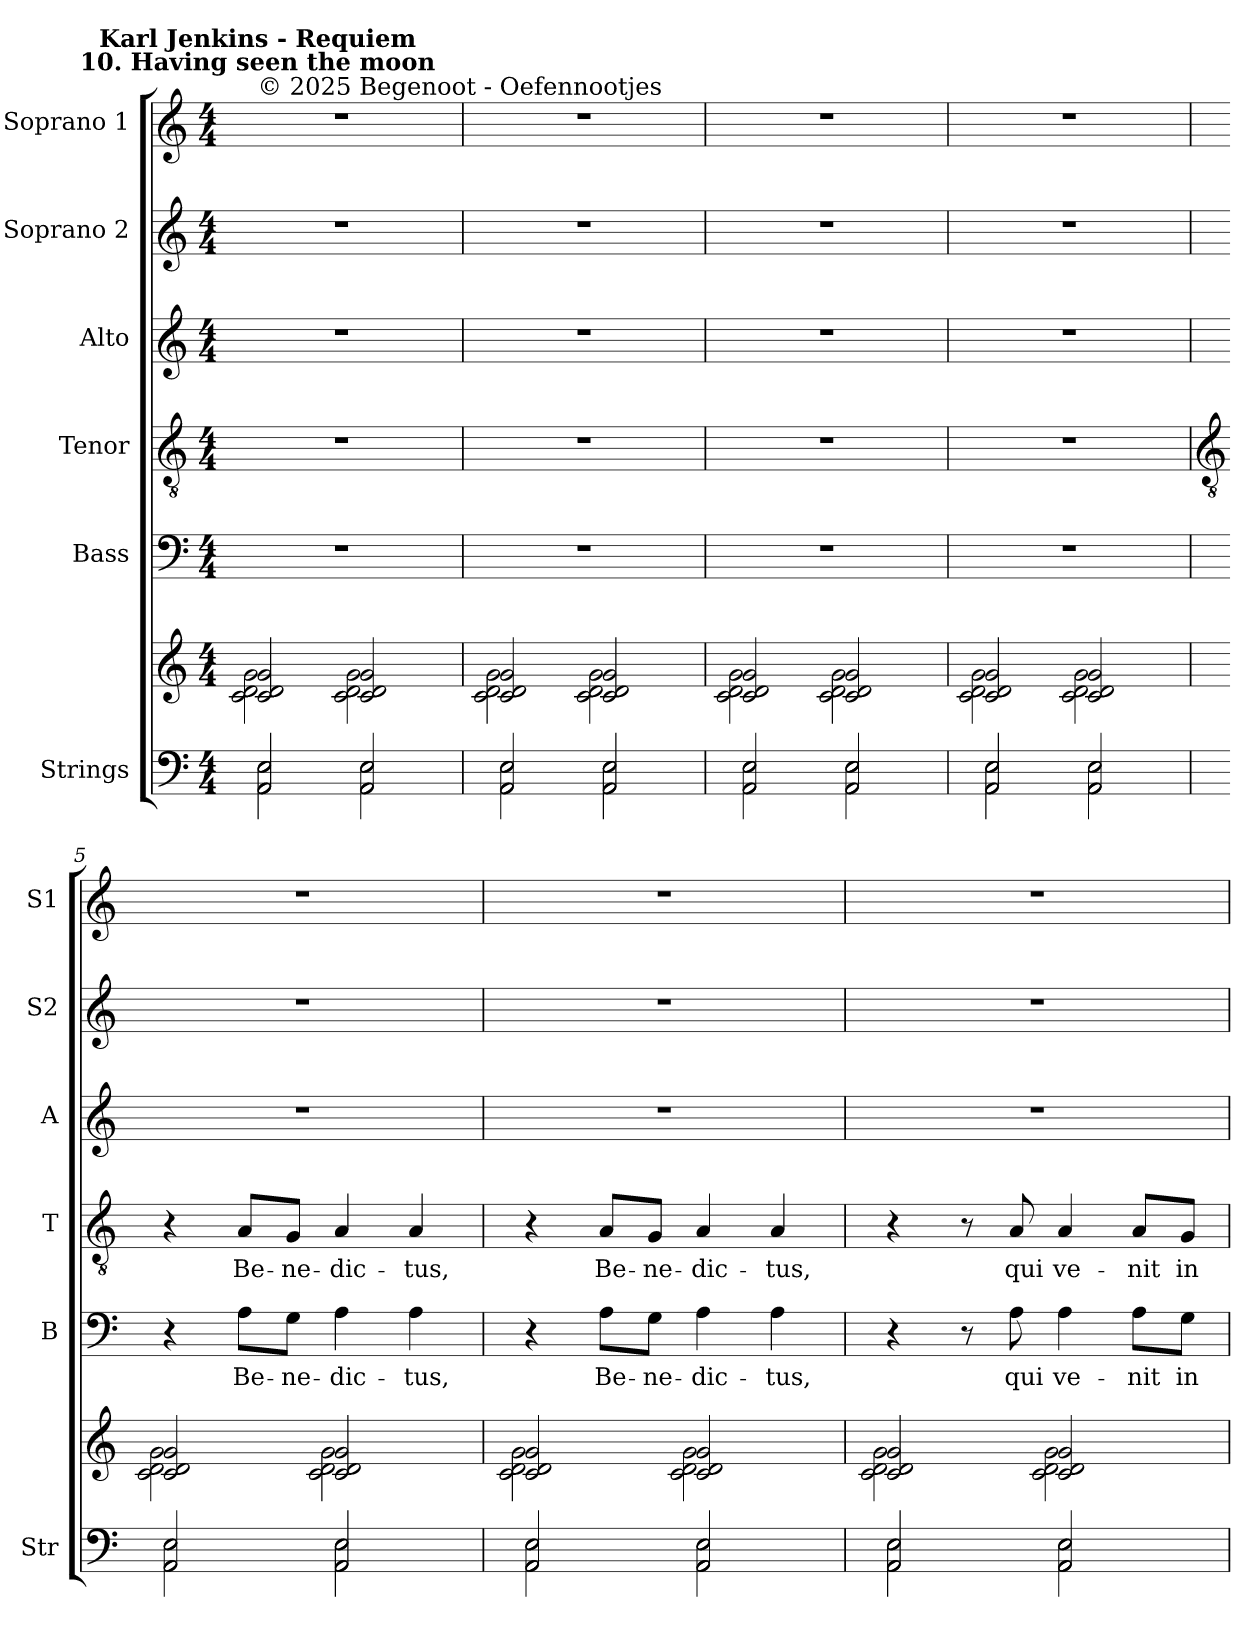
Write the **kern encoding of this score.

**kern	**kern	**kern	**text	**kern	**text	**kern	**kern	**kern
*part6	*part6	*part5	*part5	*part4	*part4	*part3	*part2	*part1
*staff7	*staff6	*staff5	*staff5	*staff4	*staff4	*staff3	*staff2	*staff1
*I"Strings	*	*I"Bass	*	*I"Tenor	*	*I"Alto	*I"Soprano 2	*I"Soprano 1
*I'Str	*	*I'B	*	*I'T	*	*I'A	*I'S2	*I'S1
*clefF4	*clefG2	*clefF4	*	*clefGv2	*	*clefG2	*clefG2	*clefG2
*k[]	*k[]	*k[]	*	*k[]	*	*k[]	*k[]	*k[]
*C:	*C:	*C:	*	*C:	*	*C:	*C:	*C:
*M4/4	*M4/4	*M4/4	*	*M4/4	*	*M4/4	*M4/4	*M4/4
=1	=1	=1	=1	=1	=1	=1	=1	=1
*^	*^	*	*	*	*	*	*	*
!	!	!	!	!	!	!	!	!	!	!LO:TX:a:t=© 2025 Begenoot  -  Oefennootjes
!	!	!	!	!	!	!	!	!	!	!LO:TX:a:B:cj:t=Karl Jenkins - Requiem\n10. Having seen the moon
2AA/ 2E/	2AA\ 2E\	2c/ 2d/ 2g/	2c\ 2d\ 2g\	1r	.	1r	.	1r	1r	1r
2AA/ 2E/	2AA\ 2E\	2c/ 2d/ 2g/	2c\ 2d\ 2g\	.	.	.	.	.	.	.
=2	=2	=2	=2	=2	=2	=2	=2	=2	=2	=2
2AA/ 2E/	2AA\ 2E\	2c/ 2d/ 2g/	2c\ 2d\ 2g\	1r	.	1r	.	1r	1r	1r
2AA/ 2E/	2AA\ 2E\	2c/ 2d/ 2g/	2c\ 2d\ 2g\	.	.	.	.	.	.	.
=3	=3	=3	=3	=3	=3	=3	=3	=3	=3	=3
2AA/ 2E/	2AA\ 2E\	2c/ 2d/ 2g/	2c\ 2d\ 2g\	1r	.	1r	.	1r	1r	1r
2AA/ 2E/	2AA\ 2E\	2c/ 2d/ 2g/	2c\ 2d\ 2g\	.	.	.	.	.	.	.
=4	=4	=4	=4	=4	=4	=4	=4	=4	=4	=4
2AA/ 2E/	2AA\ 2E\	2c/ 2d/ 2g/	2c\ 2d\ 2g\	1r	.	1r	.	1r	1r	1r
2AA/ 2E/	2AA\ 2E\	2c/ 2d/ 2g/	2c\ 2d\ 2g\	.	.	.	.	.	.	.
!!LO:LB:g=z
=5	=5	=5	=5	=5	=5	=5	=5	=5	=5	=5
*	*	*	*	*	*	*clefGv2	*	*	*	*
2AA/ 2E/	2AA\ 2E\	2c/ 2d/ 2g/	2c\ 2d\ 2g\	4r	.	4r	.	1r	1r	1r
!	!	!	!	!	!LO:LY:b	!	!LO:LY:b	!	!	!
.	.	.	.	8AL	Be-	8AL	Be-	.	.	.
!	!	!	!	!	!LO:LY:b	!	!LO:LY:b	!	!	!
.	.	.	.	8GJ	-ne-	8GJ	-ne-	.	.	.
!	!	!	!	!	!LO:LY:b	!	!LO:LY:b	!	!	!
2AA/ 2E/	2AA\ 2E\	2c/ 2d/ 2g/	2c\ 2d\ 2g\	4A	-dic-	4A	-dic-	.	.	.
!	!	!	!	!	!LO:LY:b	!	!LO:LY:b	!	!	!
.	.	.	.	4A	-tus,	4A	-tus,	.	.	.
=6	=6	=6	=6	=6	=6	=6	=6	=6	=6	=6
2AA/ 2E/	2AA\ 2E\	2c/ 2d/ 2g/	2c\ 2d\ 2g\	4r	.	4r	.	1r	1r	1r
!	!	!	!	!	!LO:LY:b	!	!LO:LY:b	!	!	!
.	.	.	.	8AL	Be-	8AL	Be-	.	.	.
!	!	!	!	!	!LO:LY:b	!	!LO:LY:b	!	!	!
.	.	.	.	8GJ	-ne-	8GJ	-ne-	.	.	.
!	!	!	!	!	!LO:LY:b	!	!LO:LY:b	!	!	!
2AA/ 2E/	2AA\ 2E\	2c/ 2d/ 2g/	2c\ 2d\ 2g\	4A	-dic-	4A	-dic-	.	.	.
!	!	!	!	!	!LO:LY:b	!	!LO:LY:b	!	!	!
.	.	.	.	4A	-tus,	4A	-tus,	.	.	.
=7	=7	=7	=7	=7	=7	=7	=7	=7	=7	=7
2AA/ 2E/	2AA\ 2E\	2c/ 2d/ 2g/	2c\ 2d\ 2g\	4r	.	4r	.	1r	1r	1r
.	.	.	.	8r	.	8r	.	.	.	.
!	!	!	!	!	!LO:LY:b	!	!LO:LY:b	!	!	!
.	.	.	.	8A	qui	8A	qui	.	.	.
!	!	!	!	!	!LO:LY:b	!	!LO:LY:b	!	!	!
2AA/ 2E/	2AA\ 2E\	2c/ 2d/ 2g/	2c\ 2d\ 2g\	4A	ve-	4A	ve-	.	.	.
!	!	!	!	!	!LO:LY:b	!	!LO:LY:b	!	!	!
.	.	.	.	8AL	-nit	8AL	-nit	.	.	.
!	!	!	!	!	!LO:LY:b	!	!LO:LY:b	!	!	!
.	.	.	.	8GJ	in	8GJ	in	.	.	.
*v	*v	*	*	*	*	*	*	*	*	*
*	*v	*v	*	*	*	*	*	*	*
=	=	=	=	=	=	=	=	=
*-	*-	*-	*-	*-	*-	*-	*-	*-
